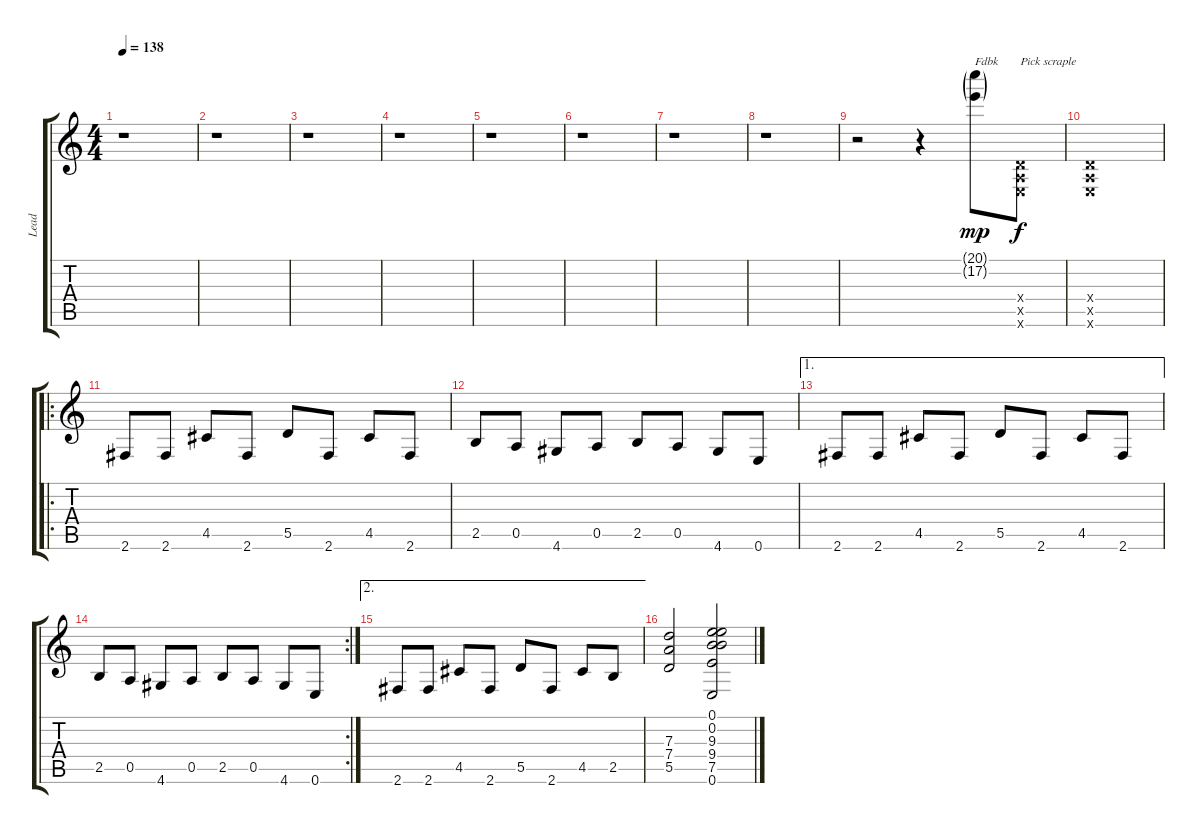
\track ("Lead" "Lead") {instrument distortionguitar}
\staff {score tabs}
\tuning (E4 B3 G3 D3 A2 E2) {hide}
\ts (4 4)
\tempo 138
\clef g2
\ks c
r.1{dy mp instrument distortionguitar} |
r.1 |
r.1 |
r.1 |
r.1 |
r.1 |
r.1 |
r.1 |
r.2 r.4 (20.1{g} 17.2{g}).8{txt "Fdbk"} (0.4{x} 0.5{x} 0.6{x}).8{txt "Pick scraple" dy f} |
(0.4{x} 0.5{x} 0.6{x}).1 |
\ro
2.6.8 2.6.8 4.5.8 2.6.8 5.5.8 2.6.8 4.5.8 2.6.8 |
2.5.8 0.5.8 4.6.8 0.5.8 2.5.8 0.5.8 4.6.8 0.6.8 |
\ae 1
2.6.8 2.6.8 4.5.8 2.6.8 5.5.8 2.6.8 4.5.8 2.6.8 |
\rc 2
2.5.8 0.5.8 4.6.8 0.5.8 2.5.8 0.5.8 4.6.8 0.6.8 |
\ae 2
2.6.8 2.6.8 4.5.8 2.6.8 5.5.8 2.6.8 4.5.8 2.5.8 |
(7.3 7.4 5.5).2 (0.1 0.2 9.3 9.4 7.5 0.6).2
